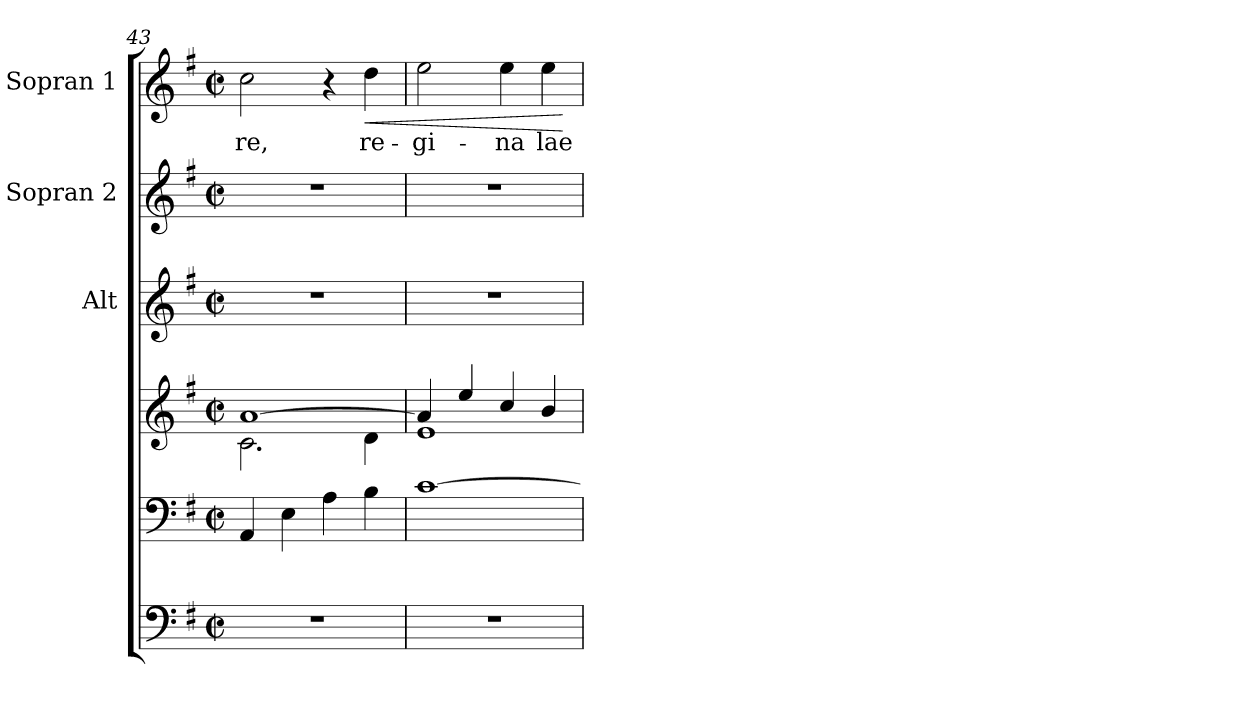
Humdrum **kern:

**kern	**kern	**kern	**kern	**kern	**kern	**text	**dynam
*part5	*part4	*part4	*part3	*part2	*part1	*part1	*part1
*staff6	*staff5	*staff4	*staff3	*staff2	*staff1	*staff1	*staff1
*	*	*	*I"Alt	*I"Sopran 2	*I"Sopran 1	*	*
*	*	*	*I'A.	*I'S. 2	*I'S. 1	*	*
*clefF4	*clefF4	*clefG2	*clefG2	*clefG2	*clefG2	*	*
*k[f#]	*k[f#]	*k[f#]	*k[f#]	*k[f#]	*k[f#]	*	*
*G:	*G:	*G:	*G:	*G:	*G:	*	*
*M2/2	*M2/2	*M2/2	*M2/2	*M2/2	*M2/2	*	*
*met(c|)	*met(c|)	*met(c|)	*met(c|)	*met(c|)	*met(c|)	*	*
=43	=43	=43	=43	=43	=43	=43	=43
*	*	*^	*	*	*	*	*
!	!	!	!	!	!	!	!LO:LY:b	!
1r	4AA/	[>1a	2.c\	1r	1r	2cc\	-re,	.
.	4E\	.	.	.	.	.	.	.
.	4A\	.	.	.	.	4r	.	.
!	!	!	!	!	!	!	!LO:LY:b	!LO:HP:b
.	4B\	.	4d\	.	.	4dd\	re-	<
=44	=44	=44	=44	=44	=44	=44	=44	=44
!	!	!	!	!	!	!	!LO:LY:b	!
1r	[1c	4a/]	1e	1r	1r	2ee\	-gi-	.
.	.	4ee/	.	.	.	.	.	.
!	!	!	!	!	!	!	!LO:LY:b	!
.	.	4cc/	.	.	.	4ee\	-na	.
!	!	!	!	!	!	!	!LO:LY:b	!
.	.	4b/	.	.	.	4ee\	lae-	.
*	*	*v	*v	*	*	*	*	*
.	.	.	.	.	.	.	[
=	=	=	=	=	=	=	=
*-	*-	*-	*-	*-	*-	*-	*-
